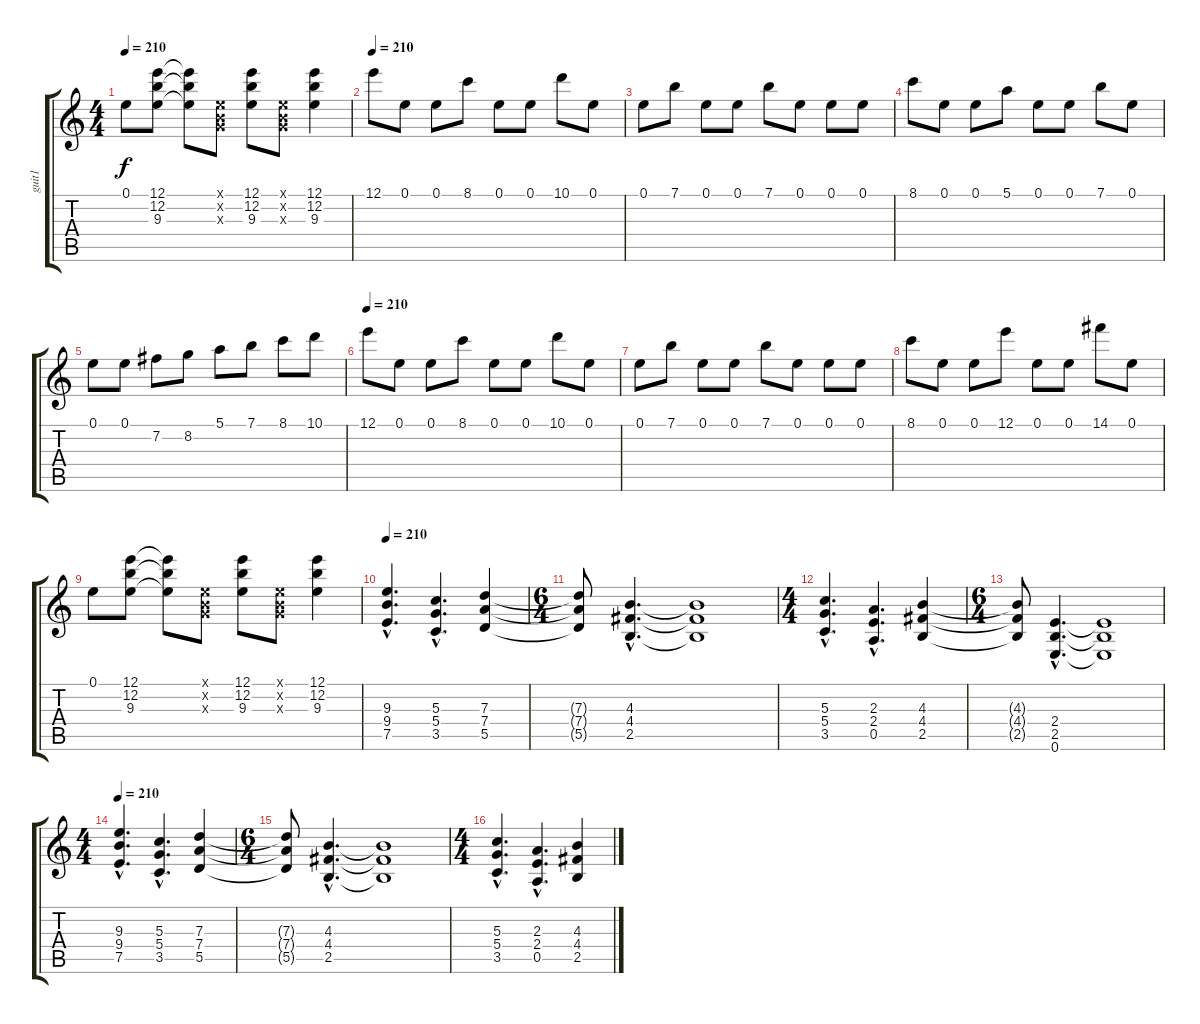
\track ("guit1" "guit1") {instrument distortionguitar}
\staff {score tabs}
\tuning (E4 B3 G3 D3 A2 E2) {hide}
\ts (4 4)
\tempo 210
\clef g2
\ks c
0.1.8{dy f} (12.1 12.2 9.3).8 (12.1{t} 12.2{t} 9.3{t}).8 (0.1{x} 0.2{x} 0.3{x}).8 (12.1 12.2 9.3).8 (0.1{x} 0.2{x} 0.3{x}).8 (12.1 12.2 9.3).4 |
\tempo 210
12.1.8 0.1.8 0.1.8 8.1.8 0.1.8 0.1.8 10.1.8 0.1.8 |
0.1.8 7.1.8 0.1.8 0.1.8 7.1.8 0.1.8 0.1.8 0.1.8 |
8.1.8 0.1.8 0.1.8 5.1.8 0.1.8 0.1.8 7.1.8 0.1.8 |
0.1.8 0.1.8 7.2.8 8.2.8 5.1.8 7.1.8 8.1.8 10.1.8 |
\tempo 210
12.1.8 0.1.8 0.1.8 8.1.8 0.1.8 0.1.8 10.1.8 0.1.8 |
0.1.8 7.1.8 0.1.8 0.1.8 7.1.8 0.1.8 0.1.8 0.1.8 |
8.1.8 0.1.8 0.1.8 12.1.8 0.1.8 0.1.8 14.1.8 0.1.8 |
0.1.8 (12.1 12.2 9.3).8 (12.1{t} 12.2{t} 9.3{t}).8 (0.1{x} 0.2{x} 0.3{x}).8 (12.1 12.2 9.3).8 (0.1{x} 0.2{x} 0.3{x}).8 (12.1 12.2 9.3).4 |
\tempo 210
(9.3{hac} 9.4{hac} 7.5{hac}).4{d} (5.3{hac} 5.4{hac} 3.5{hac}).4{d} (7.3 7.4 5.5).4 |
\ts (6 4)
(7.3{t} 7.4{t} 5.5{t}).8 (4.3{hac} 4.4{hac} 2.5{hac}).4{d} (4.3{t} 4.4{t} 2.5{t}).1 |
\ts (4 4)
(5.3{hac} 5.4{hac} 3.5{hac}).4{d} (2.3{hac} 2.4{hac} 0.5{hac}).4{d} (4.3 4.4 2.5).4 |
\ts (6 4)
(4.3{t} 4.4{t} 2.5{t}).8 (2.4{hac} 2.5{hac} 0.6{hac}).4{d} (2.4{t} 2.5{t} 0.6{t}).1 |
\ts (4 4)
\tempo 210
(9.3{hac} 9.4{hac} 7.5{hac}).4{d} (5.3{hac} 5.4{hac} 3.5{hac}).4{d} (7.3 7.4 5.5).4 |
\ts (6 4)
(7.3{t} 7.4{t} 5.5{t}).8 (4.3{hac} 4.4{hac} 2.5{hac}).4{d} (4.3{t} 4.4{t} 2.5{t}).1 |
\ts (4 4)
(5.3{hac} 5.4{hac} 3.5{hac}).4{d} (2.3{hac} 2.4{hac} 0.5{hac}).4{d} (4.3 4.4 2.5).4
